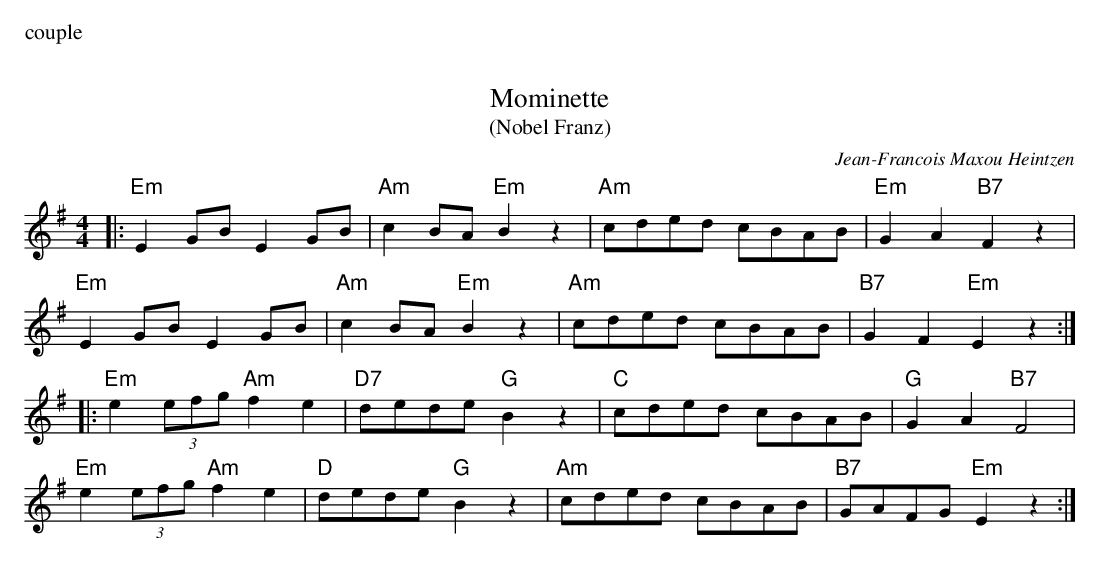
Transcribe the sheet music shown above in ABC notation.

X:1
%%text couple
T:Mominette
T:(Nobel Franz)
C:Jean-Francois Maxou Heintzen
M:4/4
K:Em
|: "Em"E2 GB E2 GB | "Am"c2 BA "Em"B2 z2 | "Am"cded cBAB | "Em"G2 A2 "B7"F2 z2 |
"Em"E2 GB E2 GB | "Am"c2 BA "Em"B2 z2 | "Am"cded cBAB | "B7"G2 F2 "Em"E2 z2 :|
|: "Em"e2 (3efg "Am"f2 e2 | "D7"dede "G"B2 z2 | "C"cded cBAB | "G"G2 A2 "B7"F4 |
"Em"e2 (3efg "Am"f2 e2 | "D"dede "G"B2 z2 | "Am"cded cBAB | "B7"GAFG "Em"E2 z2 :|
